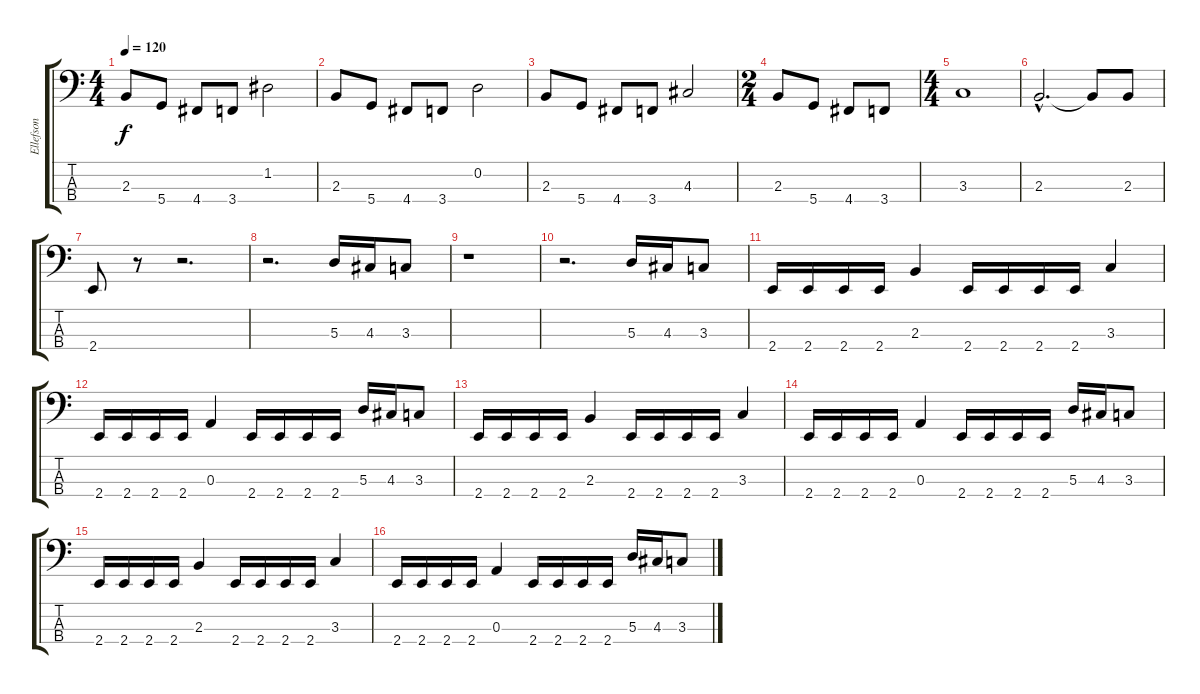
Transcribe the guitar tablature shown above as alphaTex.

\track ("Ellefson" "Ellefson") {instrument electricbasspick}
\staff {score tabs}
\tuning (G2 D2 A1 D1) {hide}
\ts (4 4)
\tempo 120
\clef f4
\ks c
2.3.8{dy f} 5.4.8 4.4.8 3.4.8 1.2.2 |
2.3.8 5.4.8 4.4.8 3.4.8 0.2.2 |
2.3.8 5.4.8 4.4.8 3.4.8 4.3.2 |
\ts (2 4)
2.3.8 5.4.8 4.4.8 3.4.8 |
\ts (4 4)
3.3.1 |
2.3{hac}.2{d} 2.3{t}.8 2.3.8 |
2.4.8 r.8 r.2{d} |
r.2{d} 5.3.16 4.3.16 3.3.8 |
r.1 |
r.2{d} 5.3.16 4.3.16 3.3.8 |
2.4.16 2.4.16 2.4.16 2.4.16 2.3.4 2.4.16 2.4.16 2.4.16 2.4.16 3.3.4 |
2.4.16 2.4.16 2.4.16 2.4.16 0.3.4 2.4.16 2.4.16 2.4.16 2.4.16 5.3.16 4.3.16 3.3.8 |
2.4.16 2.4.16 2.4.16 2.4.16 2.3.4 2.4.16 2.4.16 2.4.16 2.4.16 3.3.4 |
2.4.16 2.4.16 2.4.16 2.4.16 0.3.4 2.4.16 2.4.16 2.4.16 2.4.16 5.3.16 4.3.16 3.3.8 |
2.4.16 2.4.16 2.4.16 2.4.16 2.3.4 2.4.16 2.4.16 2.4.16 2.4.16 3.3.4 |
2.4.16 2.4.16 2.4.16 2.4.16 0.3.4 2.4.16 2.4.16 2.4.16 2.4.16 5.3.16 4.3.16 3.3.8
